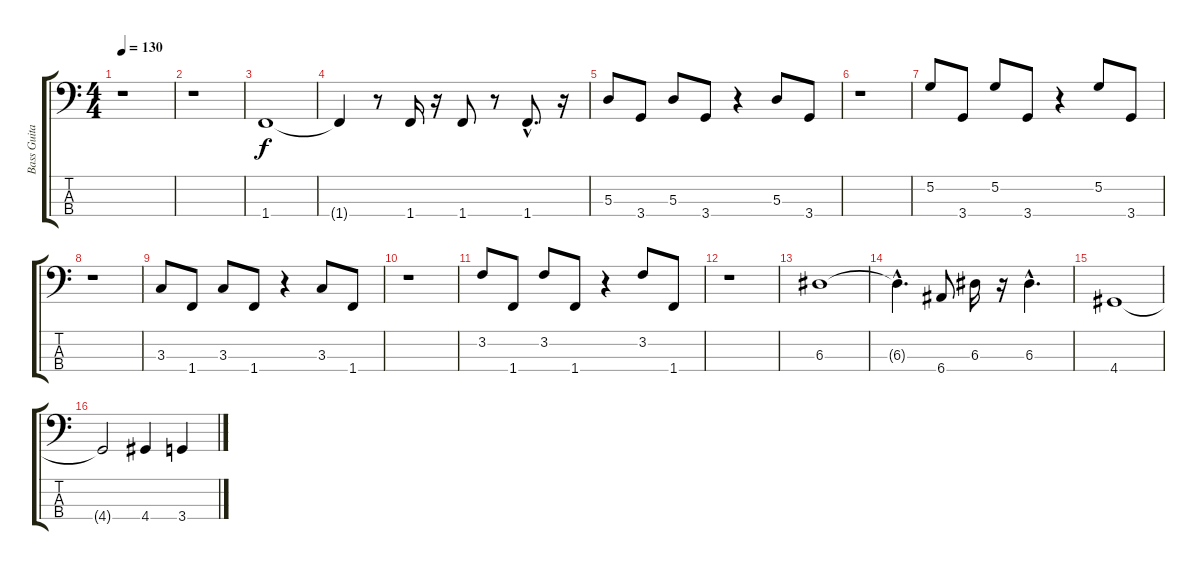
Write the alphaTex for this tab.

\track ("Bass Guitar" "Bass Guita") {instrument electricbassfinger}
\staff {score tabs}
\tuning (G2 D2 A1 E1) {hide}
\ts (4 4)
\tempo 130
\clef f4
\ks c
r.1{dy f} |
r.1 |
1.4.1 |
1.4{t}.4 r.8 1.4.16 r.16 1.4.8 r.8 1.4{hac}.8{d} r.16 |
5.3.8 3.4.8 5.3.8 3.4.8 r.4 5.3.8 3.4.8 |
r.1 |
5.2.8 3.4.8 5.2.8 3.4.8 r.4 5.2.8 3.4.8 |
r.1 |
3.3.8 1.4.8 3.3.8 1.4.8 r.4 3.3.8 1.4.8 |
r.1 |
3.2.8 1.4.8 3.2.8 1.4.8 r.4 3.2.8 1.4.8 |
r.1 |
6.3.1 |
6.3{hac t}.4{d} 6.4.8 6.3.16 r.16 6.3{hac}.4{d} |
4.4.1 |
4.4{t}.2 4.4.4 3.4.4
